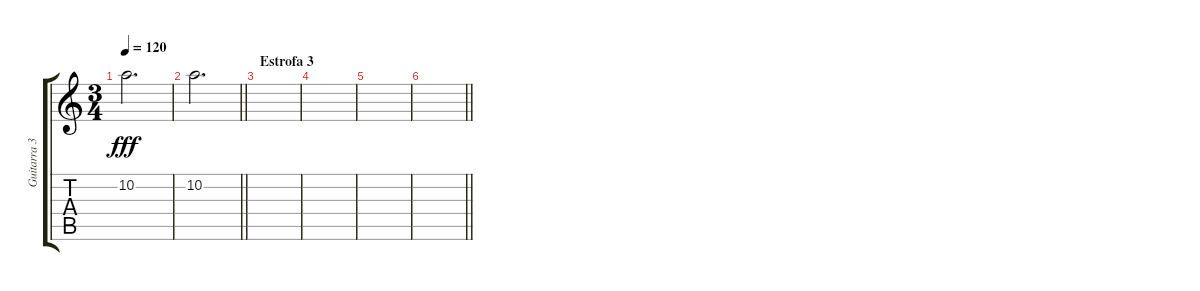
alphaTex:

\track ("Guitarra 3" "Guitarra 3") {instrument overdrivenguitar}
\staff {score tabs}
\tuning (E4 B3 G3 D3 A2 E2) {hide}
\ts (3 4)
\tempo 120
\clef g2
\ks c
10.2.2{d dy fff} |
\barLineRight lightlight
10.2.2{d} |
\section ("" "Estrofa 3")
|
|
|
\barLineRight lightlight
